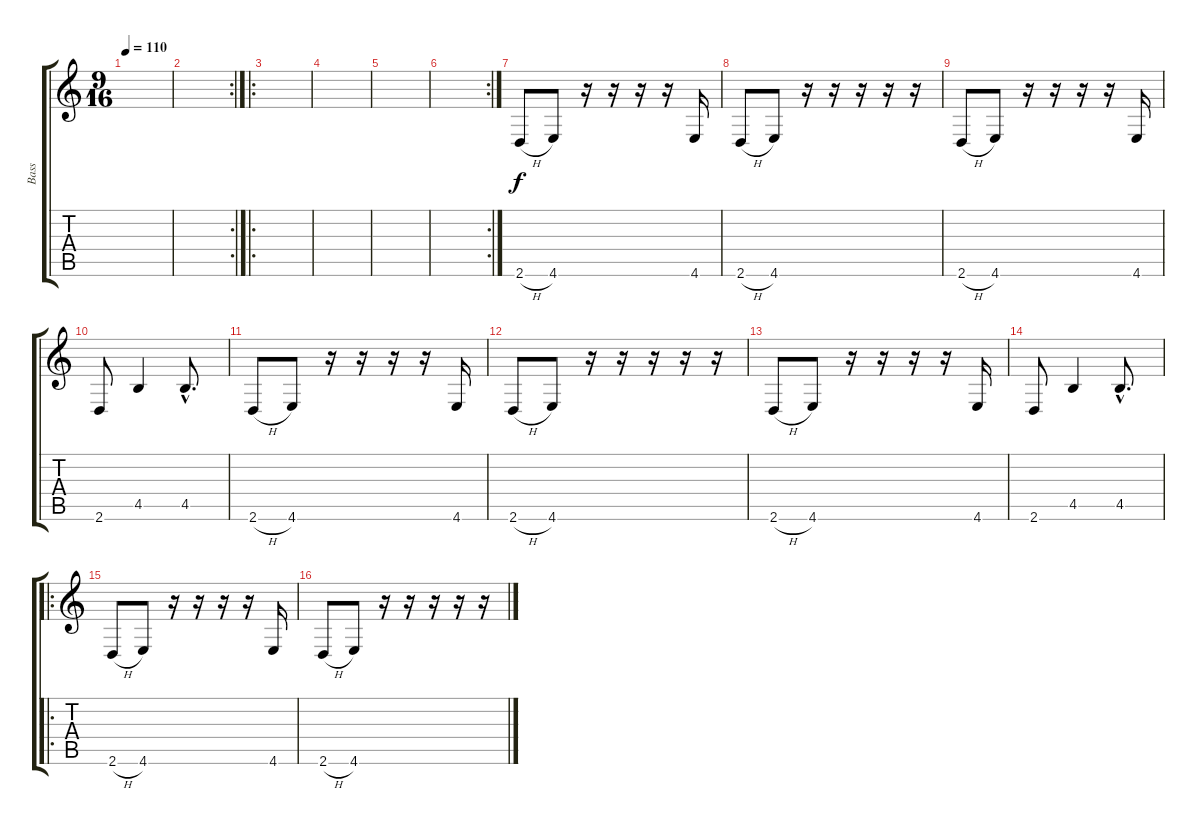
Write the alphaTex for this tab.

\track ("Bass" "Bass") {instrument electricbassfinger}
\staff {score tabs}
\tuning (D4 A3 F3 C3 G2 C2) {hide}
\ts (9 16)
\tempo 110
\clef g2
\ks c
|
\rc 2
|
\ro
|
|
|
\rc 2
|
2.6{h}.8 4.6.8 r.16 r.16 r.16 r.16 4.6.16 |
2.6{h}.8 4.6.8 r.16 r.16 r.16 r.16 r.16 |
2.6{h}.8 4.6.8 r.16 r.16 r.16 r.16 4.6.16 |
2.6.8 4.5.4 4.5{hac}.8{d} |
2.6{h}.8 4.6.8 r.16 r.16 r.16 r.16 4.6.16 |
2.6{h}.8 4.6.8 r.16 r.16 r.16 r.16 r.16 |
2.6{h}.8 4.6.8 r.16 r.16 r.16 r.16 4.6.16 |
2.6.8 4.5.4 4.5{hac}.8{d} |
\ro
2.6{h}.8 4.6.8 r.16 r.16 r.16 r.16 4.6.16 |
2.6{h}.8 4.6.8 r.16 r.16 r.16 r.16 r.16
